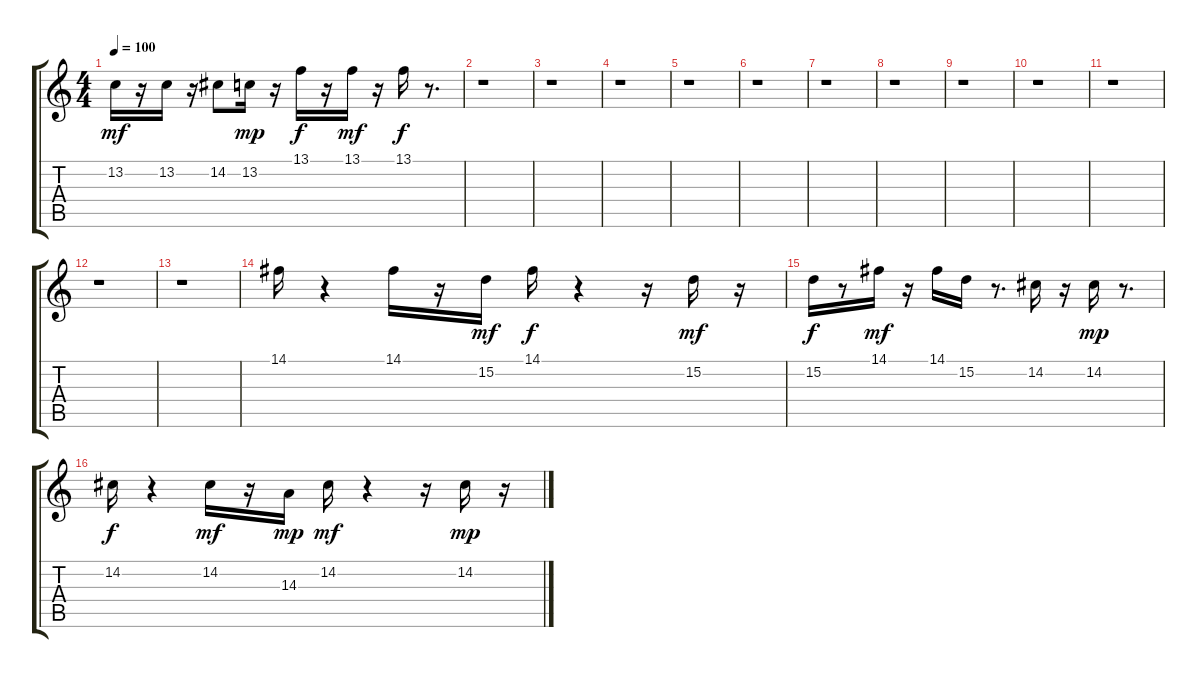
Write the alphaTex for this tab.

\track "" {instrument altosax}
\staff {score tabs}
\tuning (E4 B3 G3 D3 A2 E2) {hide}
\ts (4 4)
\tempo 100
\clef g2
\ks c
13.2.16{dy mf} r.16 13.2.16 r.16 14.2.8 13.2.16{dy mp} r.16 13.1.16{dy f} r.16 13.1.16{dy mf} r.16 13.1.16{dy f} r.8{d} |
r.1 |
r.1 |
r.1 |
r.1 |
r.1 |
r.1 |
r.1 |
r.1 |
r.1 |
r.1 |
r.1 |
r.1 |
14.1.16 r.4 14.1.16 r.16 15.2.16{dy mf} 14.1.16{dy f} r.4 r.16 15.2.16{dy mf} r.16 |
15.2.16{dy f} r.8 14.1.16{dy mf} r.16 14.1.16 15.2.16 r.8{d} 14.2.16 r.16 14.2.16{dy mp} r.8{d} |
14.2.16{dy f} r.4 14.2.16{dy mf} r.16 14.3.16{dy mp} 14.2.16{dy mf} r.4 r.16 14.2.16{dy mp} r.16
